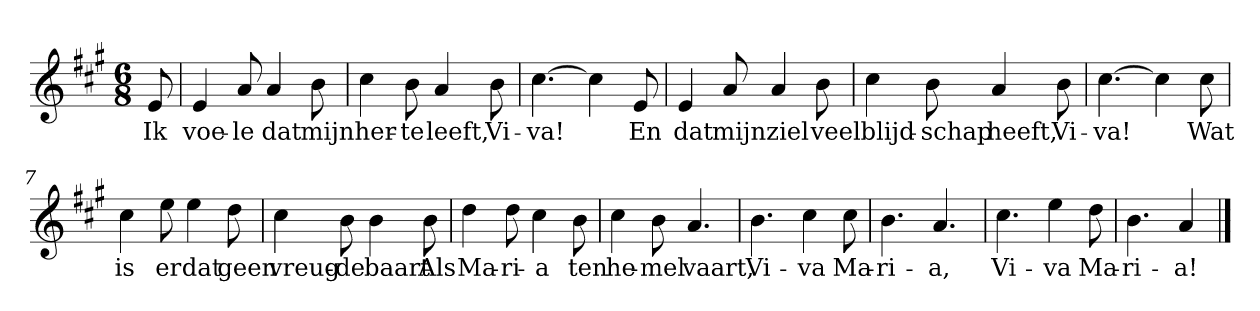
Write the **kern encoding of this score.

**kern	**text
*part1	*part1
*staff1	*staff1
*clefG2	*
*k[f#c#g#]	*
*A:	*
*M6/8	*
*MM120	*
=	=
8e	Ik
=1	=1
4e	voe-
8a	-le
4a	dat
8b	mijn
=2	=2
4cc#	her-
8b	-te
4a	leeft,
8b	Vi-
=3	=3
[4.cc#	-va!
4cc#]	.
8e	En
=4	=4
4e	dat
8a	mijn
4a	ziel
8b	veel
=5	=5
4cc#	blijd-
8b	-schap
4a	heeft,
8b	Vi-
=6	=6
[4.cc#	-va!
4cc#]	.
8cc#	Wat
=7	=7
4cc#	is
8ee	er
4ee	dat
8dd	geen
=8	=8
4cc#	vreug-
8b	-de
4b	baart
8b	Als
=9	=9
4dd	Ma-
8dd	-ri-
4cc#	-a
8b	ten
=10	=10
4cc#	he-
8b	-mel
4.a	vaart,
=11	=11
4.b	Vi-
4cc#	-va
8cc#	Ma-
=12	=12
4.b	-ri-
4.a	-a,
=13	=13
4.cc#	Vi-
4ee	-va
8dd	Ma-
=14	=14
4.b	-ri-
4a	-a!
==	==
*-	*-
